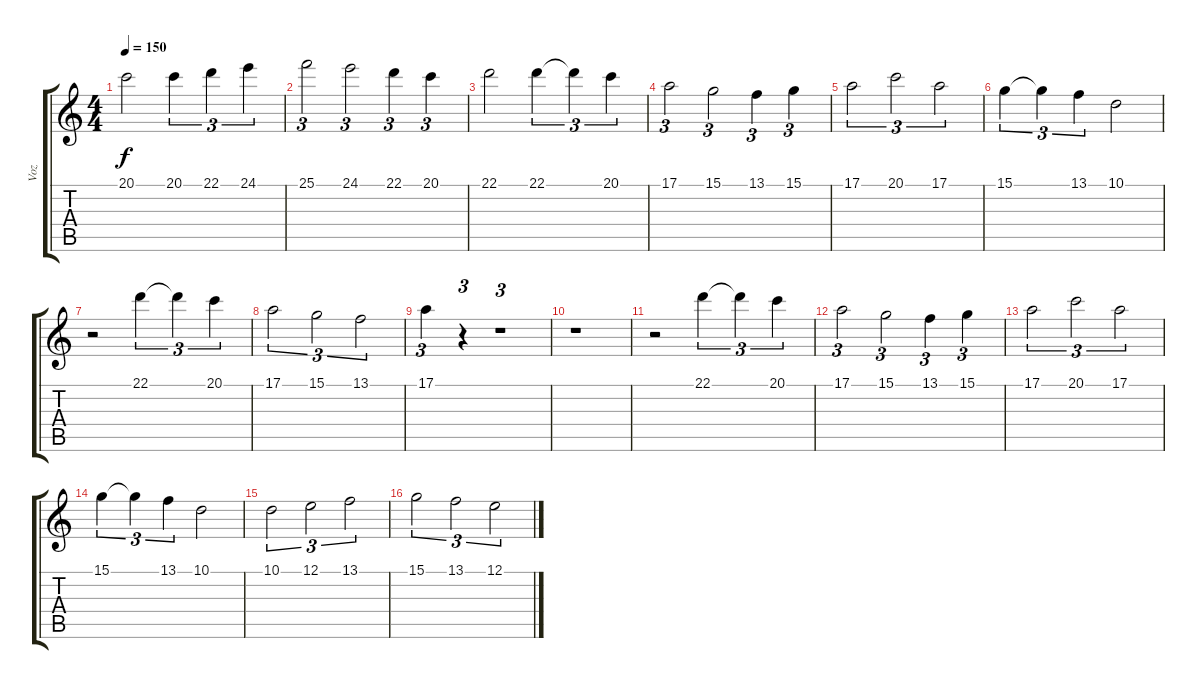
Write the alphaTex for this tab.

\track ("Voz" "Voz") {instrument pad4choir}
\staff {score tabs}
\tuning (E4 B3 G3 D3 A2 E2) {hide}
\ts (4 4)
\tempo 150
\clef g2
\ks c
20.1.2{dy f} 20.1.4{tu (3 2)} 22.1.4{tu (3 2)} 24.1.4{tu (3 2)} |
25.1.2{tu (3 2)} 24.1.2{tu (3 2)} 22.1.4{tu (3 2)} 20.1.4{tu (3 2)} |
22.1.2 22.1.4{tu (3 2)} 22.1{t}.4{tu (3 2)} 20.1.4{tu (3 2)} |
17.1.2{tu (3 2)} 15.1.2{tu (3 2)} 13.1.4{tu (3 2)} 15.1.4{tu (3 2)} |
17.1.2{tu (3 2)} 20.1.2{tu (3 2)} 17.1.2{tu (3 2)} |
15.1.4{tu (3 2)} 15.1{t}.4{tu (3 2)} 13.1.4{tu (3 2)} 10.1.2 |
r.2 22.1.4{tu (3 2)} 22.1{t}.4{tu (3 2)} 20.1.4{tu (3 2)} |
17.1.2{tu (3 2)} 15.1.2{tu (3 2)} 13.1.2{tu (3 2)} |
17.1.4{tu (3 2)} r.4{tu (3 2)} r.1{tu (3 2)} |
r.1 |
r.2 22.1.4{tu (3 2)} 22.1{t}.4{tu (3 2)} 20.1.4{tu (3 2)} |
17.1.2{tu (3 2)} 15.1.2{tu (3 2)} 13.1.4{tu (3 2)} 15.1.4{tu (3 2)} |
17.1.2{tu (3 2)} 20.1.2{tu (3 2)} 17.1.2{tu (3 2)} |
15.1.4{tu (3 2)} 15.1{t}.4{tu (3 2)} 13.1.4{tu (3 2)} 10.1.2 |
10.1.2{tu (3 2)} 12.1.2{tu (3 2)} 13.1.2{tu (3 2)} |
15.1.2{tu (3 2)} 13.1.2{tu (3 2)} 12.1.2{tu (3 2)}
